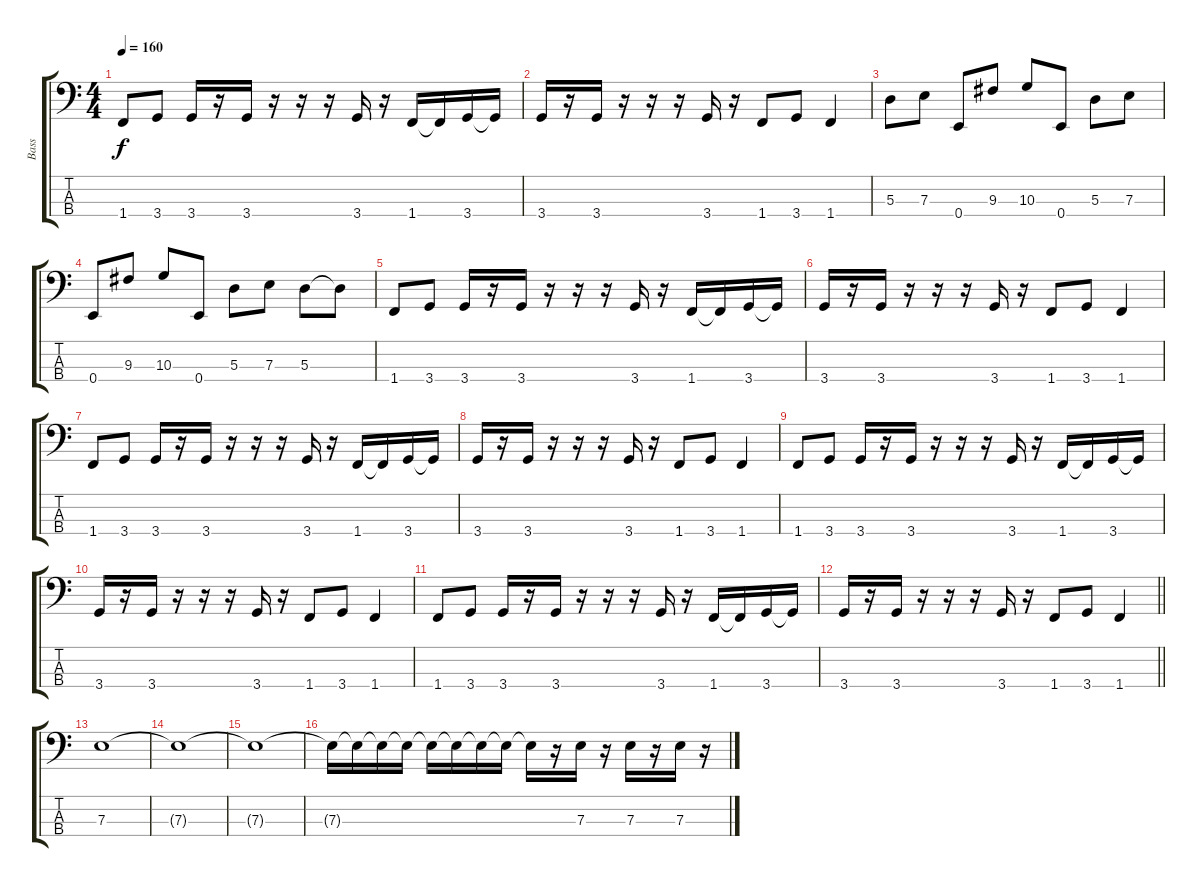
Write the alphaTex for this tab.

\track ("Bass" "Bass") {instrument electricbassfinger}
\staff {score tabs}
\tuning (G2 D2 A1 E1) {hide}
\ts (4 4)
\tempo 160
\clef f4
\ks c
1.4.8{dy f} 3.4.8 3.4.16 r.16 3.4.16 r.16 r.16 r.16 3.4.16 r.16 1.4.16 1.4{t}.16 3.4.16 3.4{t}.16 |
3.4.16 r.16 3.4.16 r.16 r.16 r.16 3.4.16 r.16 1.4.8 3.4.8 1.4.4 |
5.3.8 7.3.8 0.4.8 9.3.8 10.3.8 0.4.8 5.3.8 7.3.8 |
0.4.8 9.3.8 10.3.8 0.4.8 5.3.8 7.3.8 5.3.8 5.3{t}.8 |
1.4.8 3.4.8 3.4.16 r.16 3.4.16 r.16 r.16 r.16 3.4.16 r.16 1.4.16 1.4{t}.16 3.4.16 3.4{t}.16 |
3.4.16 r.16 3.4.16 r.16 r.16 r.16 3.4.16 r.16 1.4.8 3.4.8 1.4.4 |
1.4.8 3.4.8 3.4.16 r.16 3.4.16 r.16 r.16 r.16 3.4.16 r.16 1.4.16 1.4{t}.16 3.4.16 3.4{t}.16 |
3.4.16 r.16 3.4.16 r.16 r.16 r.16 3.4.16 r.16 1.4.8 3.4.8 1.4.4 |
1.4.8 3.4.8 3.4.16 r.16 3.4.16 r.16 r.16 r.16 3.4.16 r.16 1.4.16 1.4{t}.16 3.4.16 3.4{t}.16 |
3.4.16 r.16 3.4.16 r.16 r.16 r.16 3.4.16 r.16 1.4.8 3.4.8 1.4.4 |
1.4.8 3.4.8 3.4.16 r.16 3.4.16 r.16 r.16 r.16 3.4.16 r.16 1.4.16 1.4{t}.16 3.4.16 3.4{t}.16 |
\barLineRight lightlight
3.4.16 r.16 3.4.16 r.16 r.16 r.16 3.4.16 r.16 1.4.8 3.4.8 1.4.4 |
\section ("" "")
7.3.1 |
7.3{t}.1 |
7.3{t}.1 |
7.3{t}.16 7.3{t}.16 7.3{t}.16 7.3{t}.16 7.3{t}.16 7.3{t}.16 7.3{t}.16 7.3{t}.16 7.3{t}.16 r.16 7.3.16 r.16 7.3.16 r.16 7.3.16 r.16
